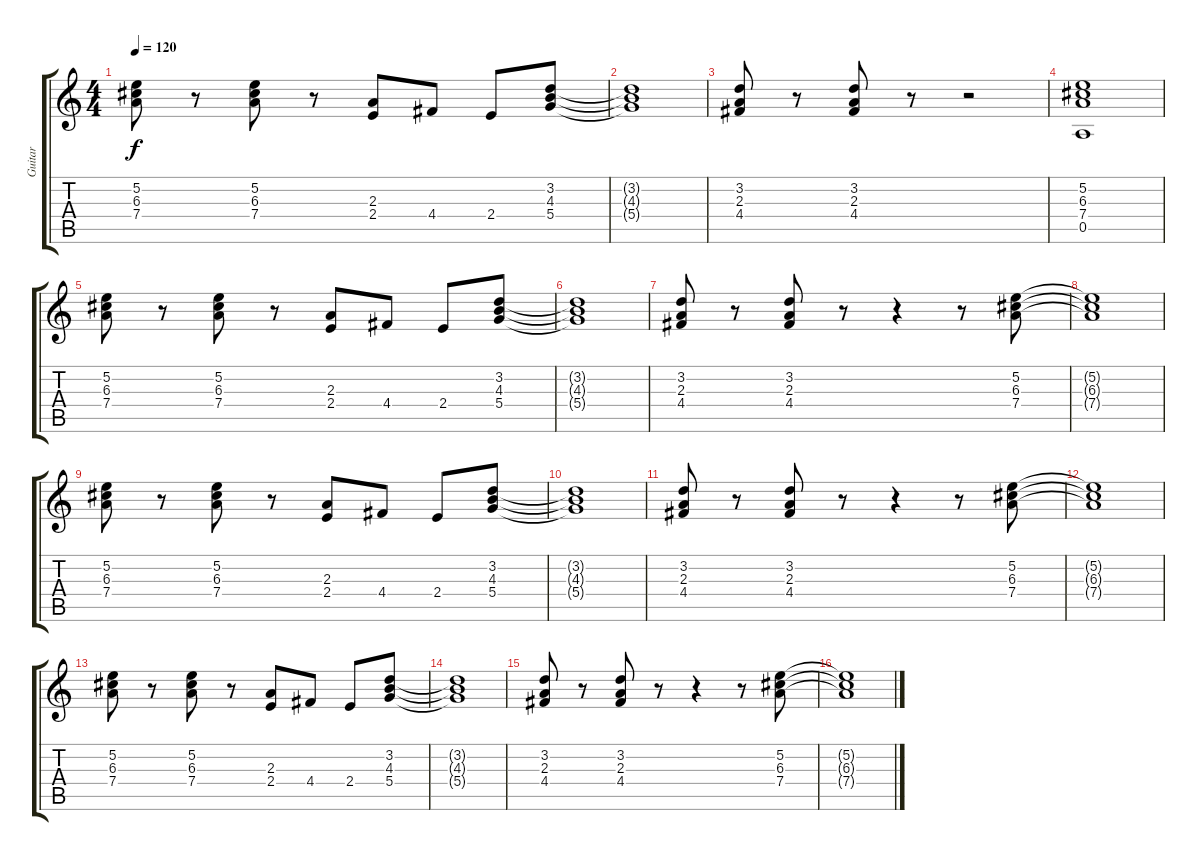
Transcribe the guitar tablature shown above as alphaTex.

\track ("Guitar" "Guitar") {instrument distortionguitar}
\staff {score tabs}
\tuning (E4 B3 G3 D3 A2 E2) {hide}
\ts (4 4)
\tempo 120
\clef g2
\ks c
(5.2 6.3 7.4).8{dy f} r.8 (5.2 6.3 7.4).8 r.8 (2.3 2.4).8 4.4.8 2.4.8 (3.2 4.3 5.4).8 |
(3.2{t} 4.3{t} 5.4{t}).1 |
(3.2 2.3 4.4).8 r.8 (3.2 2.3 4.4).8 r.8 r.2 |
(5.2 6.3 7.4 0.5).1 |
(5.2 6.3 7.4).8 r.8 (5.2 6.3 7.4).8 r.8 (2.3 2.4).8 4.4.8 2.4.8 (3.2 4.3 5.4).8 |
(3.2{t} 4.3{t} 5.4{t}).1 |
(3.2 2.3 4.4).8 r.8 (3.2 2.3 4.4).8 r.8 r.4 r.8 (5.2 6.3 7.4).8 |
(5.2{t} 6.3{t} 7.4{t}).1 |
(5.2 6.3 7.4).8 r.8 (5.2 6.3 7.4).8 r.8 (2.3 2.4).8 4.4.8 2.4.8 (3.2 4.3 5.4).8 |
(3.2{t} 4.3{t} 5.4{t}).1 |
(3.2 2.3 4.4).8 r.8 (3.2 2.3 4.4).8 r.8 r.4 r.8 (5.2 6.3 7.4).8 |
(5.2{t} 6.3{t} 7.4{t}).1 |
(5.2 6.3 7.4).8 r.8 (5.2 6.3 7.4).8 r.8 (2.3 2.4).8 4.4.8 2.4.8 (3.2 4.3 5.4).8 |
(3.2{t} 4.3{t} 5.4{t}).1 |
(3.2 2.3 4.4).8 r.8 (3.2 2.3 4.4).8 r.8 r.4 r.8 (5.2 6.3 7.4).8 |
(5.2{t} 6.3{t} 7.4{t}).1
